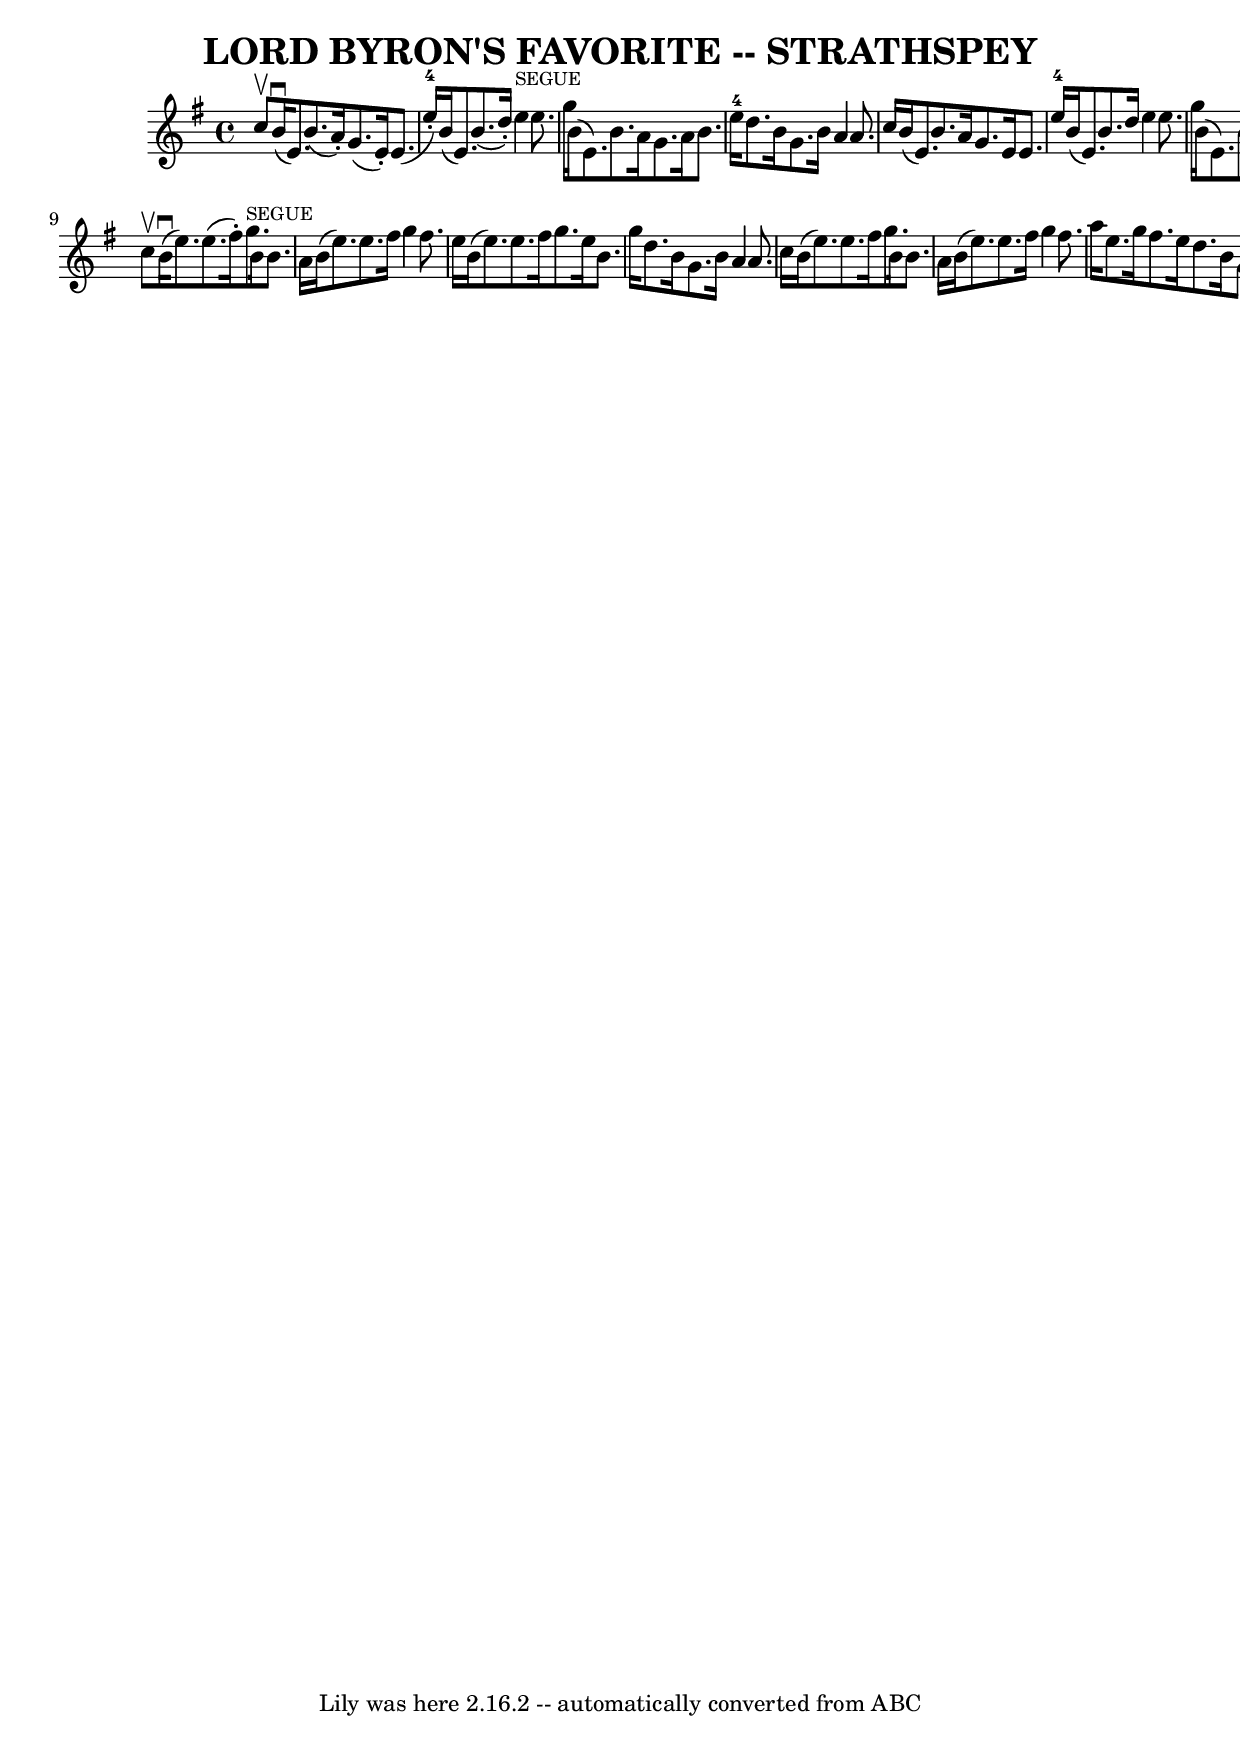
\version "2.16.2"
\include "Mammoth.ily"
\header {
  %% book = "Ryan's Mammoth Collection of Fiddle Tunes"
  composer = ""
  crossRefNumber = "1"
  footnotes = ""
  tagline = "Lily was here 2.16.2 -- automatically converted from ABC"
  title = "LORD BYRON'S FAVORITE -- STRATHSPEY"

}
voicedefault =  {


  \override Staff.TimeSignature #'style = #'C
  \time 4/4 
  \key e \minor
 c''8^\upbow   |
  b'16 (^\downbow e'8. 
  ) b'8. (a'16 -.) g'8. (e'16 -.) e'8. (e''16-4-.)   
  |
  b'16 (e'8.) b'8. (d''16 -.) e''4^\segue e''8.   
  g''16    |
  b'16 (e'8.) b'8. a'16 g'8. a'16 b'8. 
  e''16-4   |
  d''8. b'16 g'8. b'16 a'4 a'8.    
  c''16    |
  b'16 (e'8.) b'8. a'16 g'8. e'16 e'8.  
  e''16-4   |
  b'16 (e'8.) b'8. d''16 e''4 e''8.    
  g''16    |
  b'16 (e'8.) b'8. a'16 g'8. a'16 b'8.  
  e''16-4   |
  d''8. b'16 g'8. b'16 a'4 a'8    
  \bar "|." c''8^\upbow   |
  b'16 (^\downbow e''8.) e''8. 
  (fis''16 -.) g''8.^\segue b'16 b'8. a'16    |
  b'16 
  (e''8.) e''8. fis''16 g''4 fis''8. e''16    |
  
  b'16 (e''8.) e''8. fis''16 g''8. e''16 b'8. g''16    
  |
  d''8. b'16 g'8. b'16 a'4 a'8. c''16    |
  
  b'16 (e''8.) e''8. fis''16 g''8. b'16 b'8. a'16    
  |
  b'16 (e''8.) e''8. fis''16 g''4 fis''8. a''16    
  |
  e''8. g''16 fis''8. e''16 d''8. b'16 g'8.    
  b'16    |
  d''16 (b'8.) g''8. b'16 a'4 a'8    
  \bar "|."   

}

\score{
  <<

    \context Staff="default"
    {
      \voicedefault 
      
    }

  >>
  \layout {
    
  }
  \midi {
  }

}
